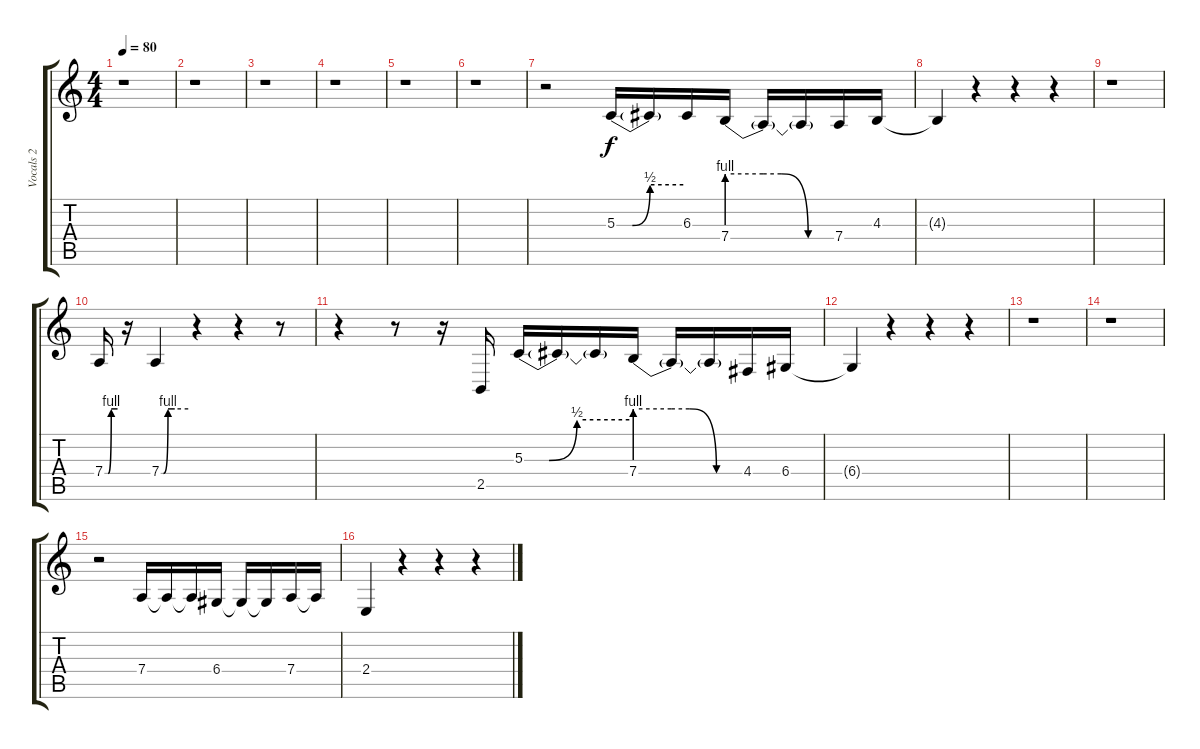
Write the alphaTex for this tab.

\track ("Vocals 2" "Vocals 2") {instrument flute}
\staff {score tabs}
\tuning (E4 B3 G3 D3 A2 E2) {hide}
\ts (4 4)
\tempo 80
\clef g2
\ks c
r.1{dy f instrument flute} |
r.1 |
r.1 |
r.1 |
r.1 |
r.1 |
r.2 5.3{be (custom 0 0 14 0 30 2 60 2)}.16 5.3{t}.16 6.3.16 7.4{be (custom 0 4 20 4 30 4 45 0 60 0)}.16 7.4{t}.16 7.4{t}.16 7.4.16 4.3.16 |
4.3{t}.4 r.4 r.4 r.4 |
r.1 |
7.4{be (custom 0 0 15 0 30 4 60 4)}.16 r.16 7.4{be (custom 0 0 5 0 15 4 30 4 60 4)}.4 r.4 r.4 r.8 |
r.4 r.8 r.16 2.5.16 5.3{be (custom 0 0 14 0 30 2 60 2)}.16 5.3{t}.16 5.3{t}.16 7.4{be (custom 0 4 20 4 30 4 45 0 60 0)}.16 7.4{t}.16 7.4{t}.16 4.4.16 6.4.16 |
6.4{t}.4 r.4 r.4 r.4 |
r.1 |
r.1 |
r.2 7.4.16 7.4{t}.16 7.4{t}.16 6.4.16 6.4{t}.16 6.4{t}.16 7.4.16 7.4{t}.16 |
2.4.4 r.4 r.4 r.4
